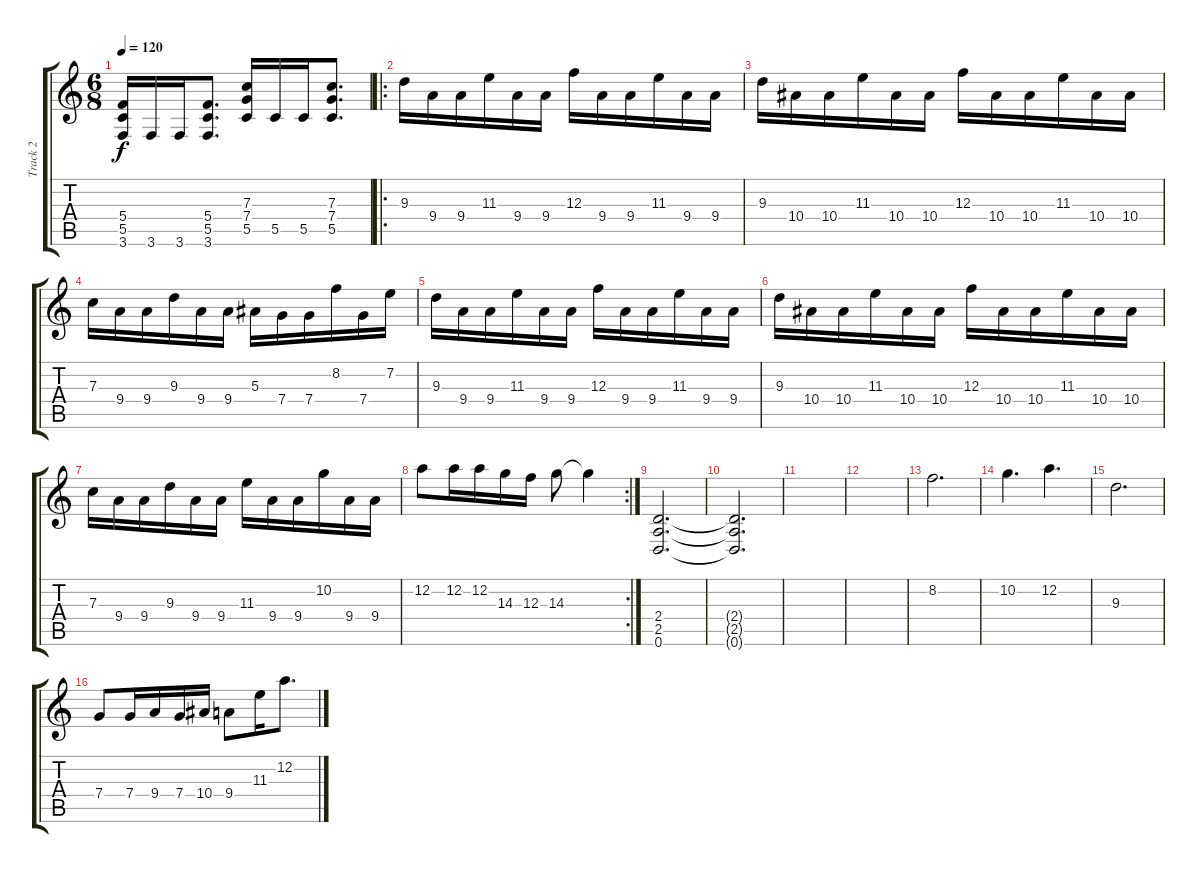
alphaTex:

\track ("Track 2" "Track 2") {instrument distortionguitar}
\staff {score tabs}
\tuning (D4 A3 F3 C3 G2 D2) {hide}
\ts (6 8)
\tempo 120
\clef g2
\ks c
(5.4 5.5 3.6).16{dy f} 3.6.16 3.6.16 (5.4 5.5 3.6).8{d} (7.3 7.4 5.5).16 5.5.16 5.5.16 (7.3 7.4 5.5).8{d} |
\ro
9.3.16 9.4.16 9.4.16 11.3.16 9.4.16 9.4.16 12.3.16 9.4.16 9.4.16 11.3.16 9.4.16 9.4.16 |
9.3.16 10.4.16 10.4.16 11.3.16 10.4.16 10.4.16 12.3.16 10.4.16 10.4.16 11.3.16 10.4.16 10.4.16 |
7.3.16 9.4.16 9.4.16 9.3.16 9.4.16 9.4.16 5.3.16 7.4.16 7.4.16 8.2.16 7.4.16 7.2.16 |
9.3.16 9.4.16 9.4.16 11.3.16 9.4.16 9.4.16 12.3.16 9.4.16 9.4.16 11.3.16 9.4.16 9.4.16 |
9.3.16 10.4.16 10.4.16 11.3.16 10.4.16 10.4.16 12.3.16 10.4.16 10.4.16 11.3.16 10.4.16 10.4.16 |
7.3.16 9.4.16 9.4.16 9.3.16 9.4.16 9.4.16 11.3.16 9.4.16 9.4.16 10.2.16 9.4.16 9.4.16 |
\rc 2
12.2.8 12.2.16 12.2.16 14.3.16 12.3.16 14.3.8 14.3{t}.4 |
(2.4 2.5 0.6).2{d} |
(2.4{t} 2.5{t} 0.6{t}).2{d} |
|
|
8.2.2{d instrument acousticguitarsteel} |
10.2.4{d} 12.2.4{d} |
9.3.2{d} |
7.4.8 7.4.16 9.4.16 7.4.16 10.4.16 9.4.8 11.3.16 12.2.8{d}
